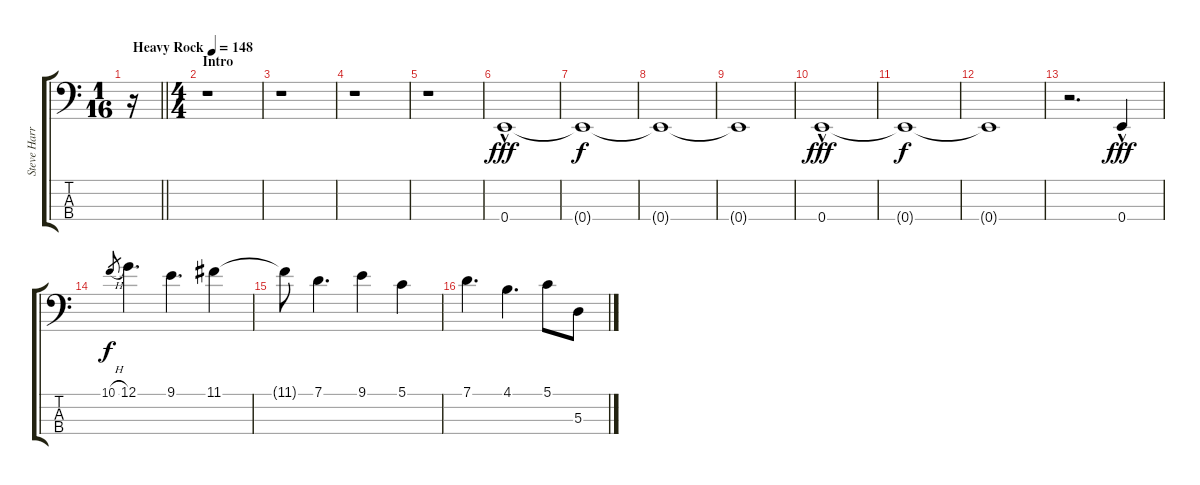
\track ("Steve Harris" "Steve Harr") {instrument electricbassfinger}
\staff {score tabs}
\tuning (G2 D2 A1 E1) {hide}
\ts (1 16)
\tempo (148 "Heavy Rock")
\clef f4
\barLineRight lightlight
\ks c
r.16{dy fff instrument electricbassfinger} |
\ts (4 4)
\section ("" "Intro")
r.1 |
r.1 |
r.1 |
r.1 |
0.4{hac}.1 |
0.4{t}.1{dy f} |
0.4{t}.1 |
0.4{t}.1 |
0.4{hac}.1{dy fff} |
0.4{t}.1{dy f} |
0.4{t}.1 |
r.2{d} 0.4{hac}.4{dy fff} |
10.1{h}.8{gr dy f} 12.1.4{d} 9.1.4{d} 11.1.4 |
11.1{t}.8 7.1.4{d} 9.1.4 5.1.4 |
7.1.4{d} 4.1.4{d} 5.1.8 5.3.8
